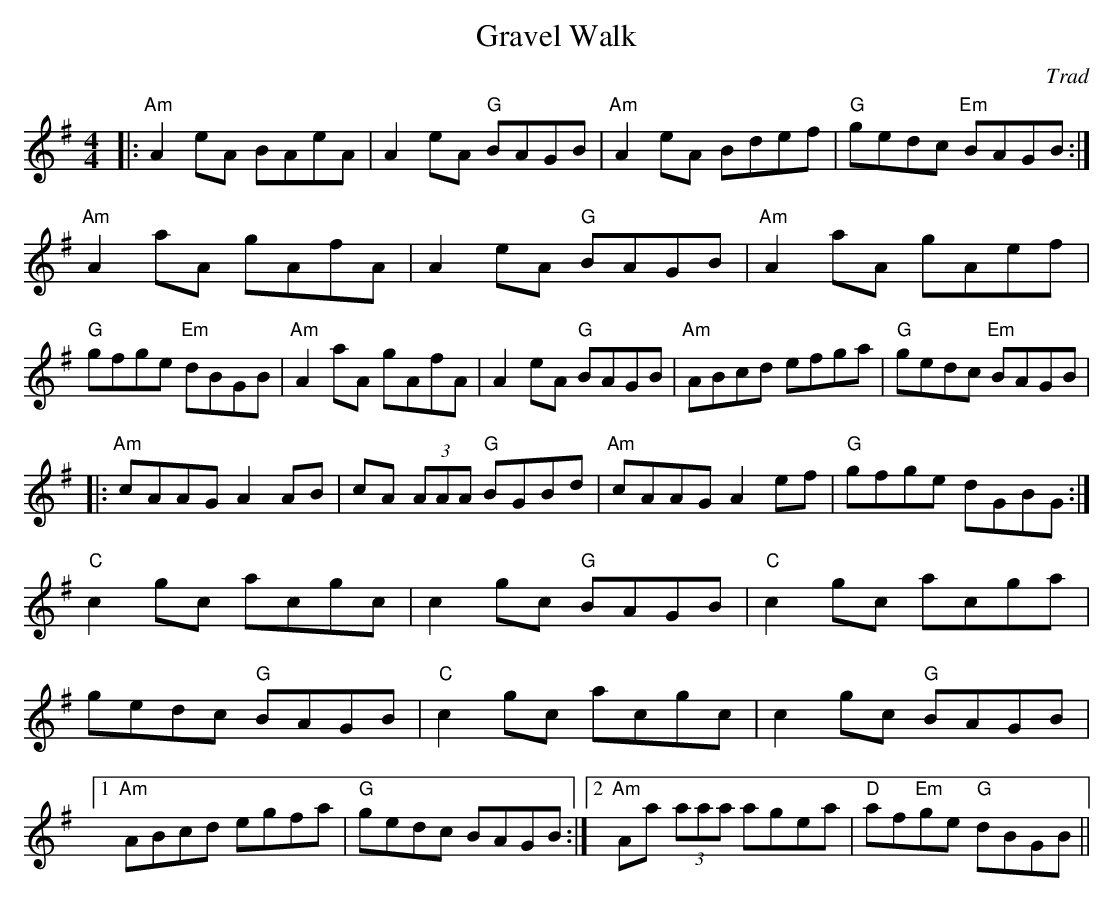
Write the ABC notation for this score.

X:1
T:Gravel Walk
C:Trad
M:4/4
L:1/8
E:13
K:G
|:"Am"A2 eA BAeA|A2 eA "G"BAGB|"Am"A2 eA Bdef|"G"gedc "Em"BAGB:|*
"Am"A2 aA gAfA|A2 eA "G"BAGB|"Am"A2 aA gAef|"G"gfge "Em"dBGB|\
"Am"A2 aA gAfA|A2 eA "G"BAGB|"Am"ABcd efga|"G"gedc "Em"BAGB|*
|:"Am"cAAG A2 AB|cA (3AAA "G"BGBd|"Am"cAAG A2 ef|"G"gfge dGBG:|*
E:11
"C"c2 gc acgc|c2 gc "G"BAGB|"C"c2 gc acga|gedc "G"BAGB|\
"C"c2 gc acgc|c2 gc "G"BAGB|1 "Am"ABcd egfa|"G"gedc BAGB:|2 "Am"Aa (3aaa agea|\
"D"af"Em"ge "G"dBGB||**
